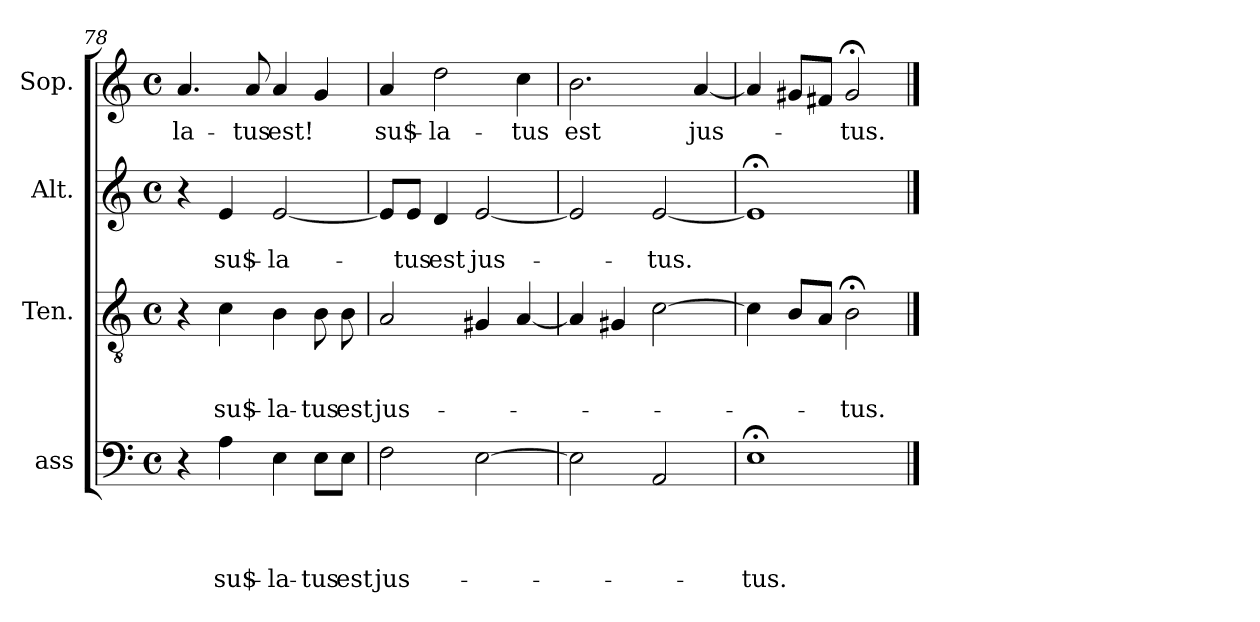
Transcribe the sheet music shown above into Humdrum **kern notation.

**kern	**text	**text	**text	**text	**kern	**text	**text	**text	**kern	**text	**text	**kern	**text
*part4	*part4	*part4	*part4	*part4	*part3	*part3	*part3	*part3	*part2	*part2	*part2	*part1	*part1
*staff4	*staff4	*staff4	*staff4	*staff4	*staff3	*staff3	*staff3	*staff3	*staff2	*staff2	*staff2	*staff1	*staff1
*I"ass	*	*	*	*	*I"Ten.	*	*	*	*I"Alt.	*	*	*I"Sop.	*
*clefF4	*	*	*	*	*clefGv2	*	*	*	*clefG2	*	*	*clefG2	*
*k[]	*	*	*	*	*k[]	*	*	*	*k[]	*	*	*k[]	*
*C:	*	*	*	*	*C:	*	*	*	*C:	*	*	*C:	*
*M4/4	*	*	*	*	*M4/4	*	*	*	*M4/4	*	*	*M4/4	*
*met(c)	*	*	*	*	*met(c)	*	*	*	*met(c)	*	*	*met(c)	*
=78	=78	=78	=78	=78	=78	=78	=78	=78	=78	=78	=78	=78	=78
!	!	!	!	!	!	!	!	!	!	!	!	!	!LO:LY:b
4r	.	.	.	.	4r	.	.	.	4r	.	.	4.a/	-la-
!	!	!	!	!LO:LY:b	!	!	!	!LO:LY:b	!	!	!LO:LY:b	!	!
4A\	.	.	.	su$-	4c\	.	.	su$-	4e/	.	su$-	.	.
!	!	!	!	!	!	!	!	!	!	!	!	!	!LO:LY:b
.	.	.	.	.	.	.	.	.	.	.	.	8a/	-tus
!	!	!	!	!LO:LY:b	!	!	!	!LO:LY:b	!	!	!LO:LY:b	!	!LO:LY:b
4E\	.	.	.	-la-	4B\	.	.	-la-	[<2e/	.	-la-	4a/	est!
!	!	!	!	!LO:LY:b	!	!	!	!LO:LY:b	!	!	!	!	!
8E\L	.	.	.	-tus	8B\	.	.	-tus	.	.	.	4g/	.
!	!	!	!	!LO:LY:b	!	!	!	!LO:LY:b	!	!	!	!	!
8E\J	.	.	.	est	8B\	.	.	est	.	.	.	.	.
=79	=79	=79	=79	=79	=79	=79	=79	=79	=79	=79	=79	=79	=79
!	!	!	!	!LO:LY:b	!	!	!	!LO:LY:b	!	!	!	!	!LO:LY:b
2F\	.	.	.	jus-	2A/	.	.	jus-	8e/L]	.	.	4a/	su$-
!	!	!	!	!	!	!	!	!	!	!	!LO:LY:b	!	!
.	.	.	.	.	.	.	.	.	8e/J	.	-tus	.	.
!	!	!	!	!	!	!	!	!	!	!	!LO:LY:b	!	!LO:LY:b
.	.	.	.	.	.	.	.	.	4d/	.	est	2dd\	-la-
!	!	!	!	!	!	!	!	!	!	!	!LO:LY:b	!	!
[>2E\	.	.	.	.	4G#X/	.	.	.	[<2e/	.	jus-	.	.
!	!	!	!	!	!	!	!	!	!	!	!	!	!LO:LY:b
.	.	.	.	.	[<4A/	.	.	.	.	.	.	4cc\	-tus
=80	=80	=80	=80	=80	=80	=80	=80	=80	=80	=80	=80	=80	=80
!	!	!	!	!	!	!	!	!	!	!	!	!	!LO:LY:b
2E\]	.	.	.	.	4A/]	.	.	.	2e/]	.	.	2.b\	est
.	.	.	.	.	4G#X/	.	.	.	.	.	.	.	.
!	!	!	!	!	!	!	!	!	!	!	!LO:LY:b	!	!
2AA/	.	.	.	.	[>2c\	.	.	.	[<2e/	.	-tus.	.	.
!	!	!	!	!	!	!	!	!	!	!	!	!	!LO:LY:b
.	.	.	.	.	.	.	.	.	.	.	.	[<4a/	jus-
=81	=81	=81	=81	=81	=81	=81	=81	=81	=81	=81	=81	=81	=81
!	!	!	!	!LO:LY:b	!	!	!	!	!	!	!	!	!
1E;<	.	.	.	-tus.	4c\]	.	.	.	1e;]	.	.	4a/]	.
.	.	.	.	.	8B/L	.	.	.	.	.	.	8g#X/L	.
.	.	.	.	.	8A/J	.	.	.	.	.	.	8f#X/J	.
!	!	!	!	!	!	!	!	!LO:LY:b	!	!	!	!	!LO:LY:b
.	.	.	.	.	2B;<\	.	.	-tus.	.	.	.	2g#;/	-tus.
==	==	==	==	==	==	==	==	==	==	==	==	==	==
*-	*-	*-	*-	*-	*-	*-	*-	*-	*-	*-	*-	*-	*-
